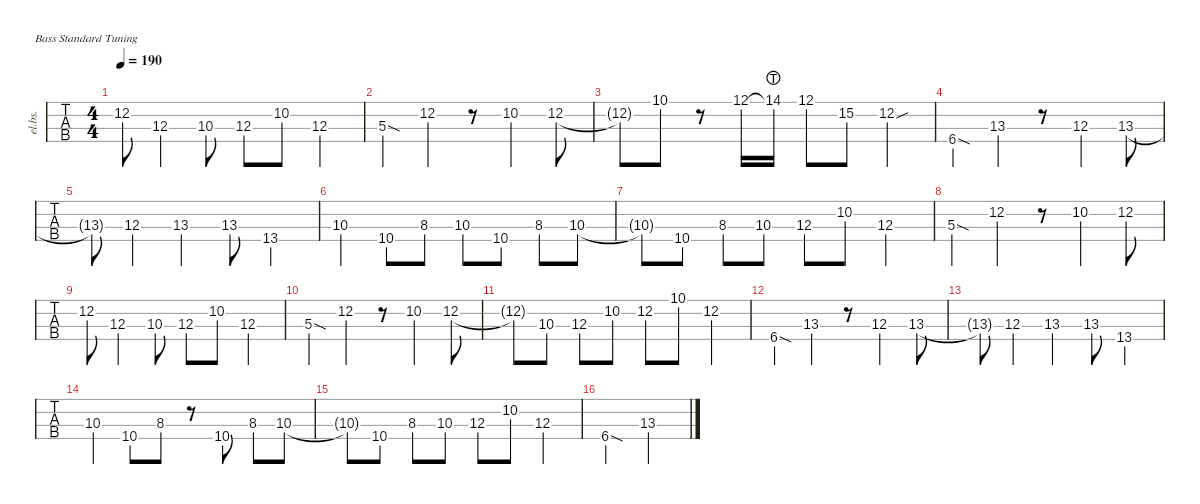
\defaultSystemsLayout 4
\hideDynamics
\bracketExtendMode nobrackets
\track ("山田リョウ" "el.bs.") {instrument electricbassfinger}
\staff {tabs}
\tuning (G2 D2 A1 E1)
\ts (4 4)
\tempo 190
\clef f4
\ks c
12.2{t}.8{dy mf} 12.3.4 10.3.8 12.3.8 10.2.8 12.3.4 |
5.3{sod}.4 12.2.4 r.8 10.2.4 12.2.8 |
12.2{t}.8 10.1.8 r.8 12.1.16 14.1{lht}.16 12.1.8 15.2.8 12.2{sou}.4 |
6.4{sod acc #}.4 13.3{acc #}.4 r.8 12.3.4 13.3{acc #}.8 |
13.3{t acc #}.8 12.3.4 13.3{acc #}.4 13.3{acc #}.8 13.4.4 |
10.3.4 10.4.8 8.3.8 10.3.8 10.4.8 8.3.8 10.3.8 |
10.3{t}.8 10.4.8 8.3.8 10.3.8 12.3.8 10.2.8 12.3.4 |
5.3{sod}.4 12.2.4 r.8 10.2.4 12.2.8 |
12.2.8 12.3.4 10.3.8 12.3.8 10.2.8 12.3.4 |
5.3{sod}.4 12.2.4 r.8 10.2.4 12.2.8 |
12.2{t}.8 10.3.8 12.3.8 10.2.8 12.2.8 10.1.8 12.2.4 |
6.4{sod acc #}.4 13.3{acc #}.4 r.8 12.3.4 13.3{acc #}.8 |
13.3{t acc #}.8 12.3.4 13.3{acc #}.4 13.3{acc #}.8 13.4.4 |
10.3.4 10.4.8 8.3.8 r.8 10.4.8 8.3.8 10.3.8 |
10.3{t}.8 10.4.8 8.3.8 10.3.8 12.3.8 10.2.8 12.3.4 |
6.4{sod acc #}.2 13.3{acc #}.2
